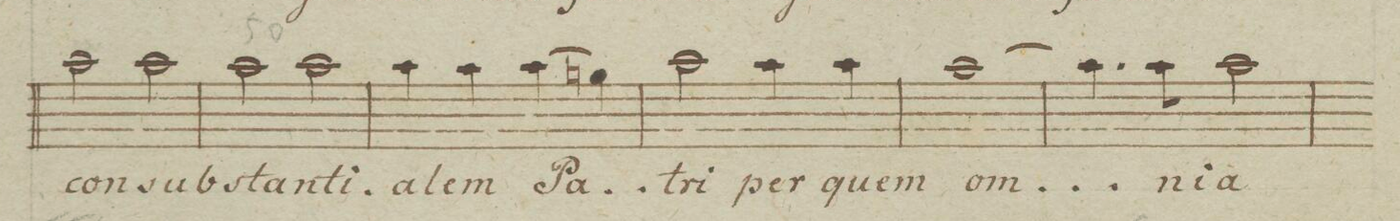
**kern	**text	**dynam
*I"Alto	*	*
*clefC3	*	*
*k[b-e-a-]	*	*
*met(c)	*	*
*M4/4	*	*
2b-\	con	.
2b-\	sub-	.
=50	=50	=50
2b-\	-stan-	.
2b-\	-ti-	.
=51	=51	=51
4b-\	-a-	.
4b-\	-lem	.
(4b-\	Pa-	.
4an\)	.	.
=52	=52	=52
2b-\	-tri	.
4b-\	per-	.
4b-\	-quem	.
=53	=53	=53
[1b-	om-	.
=54	=54	=54
4.b-\]	.	.
8b-\	-ni-	.
2b-\	-a	.
=55	=55	=55
*-	*-	*-
